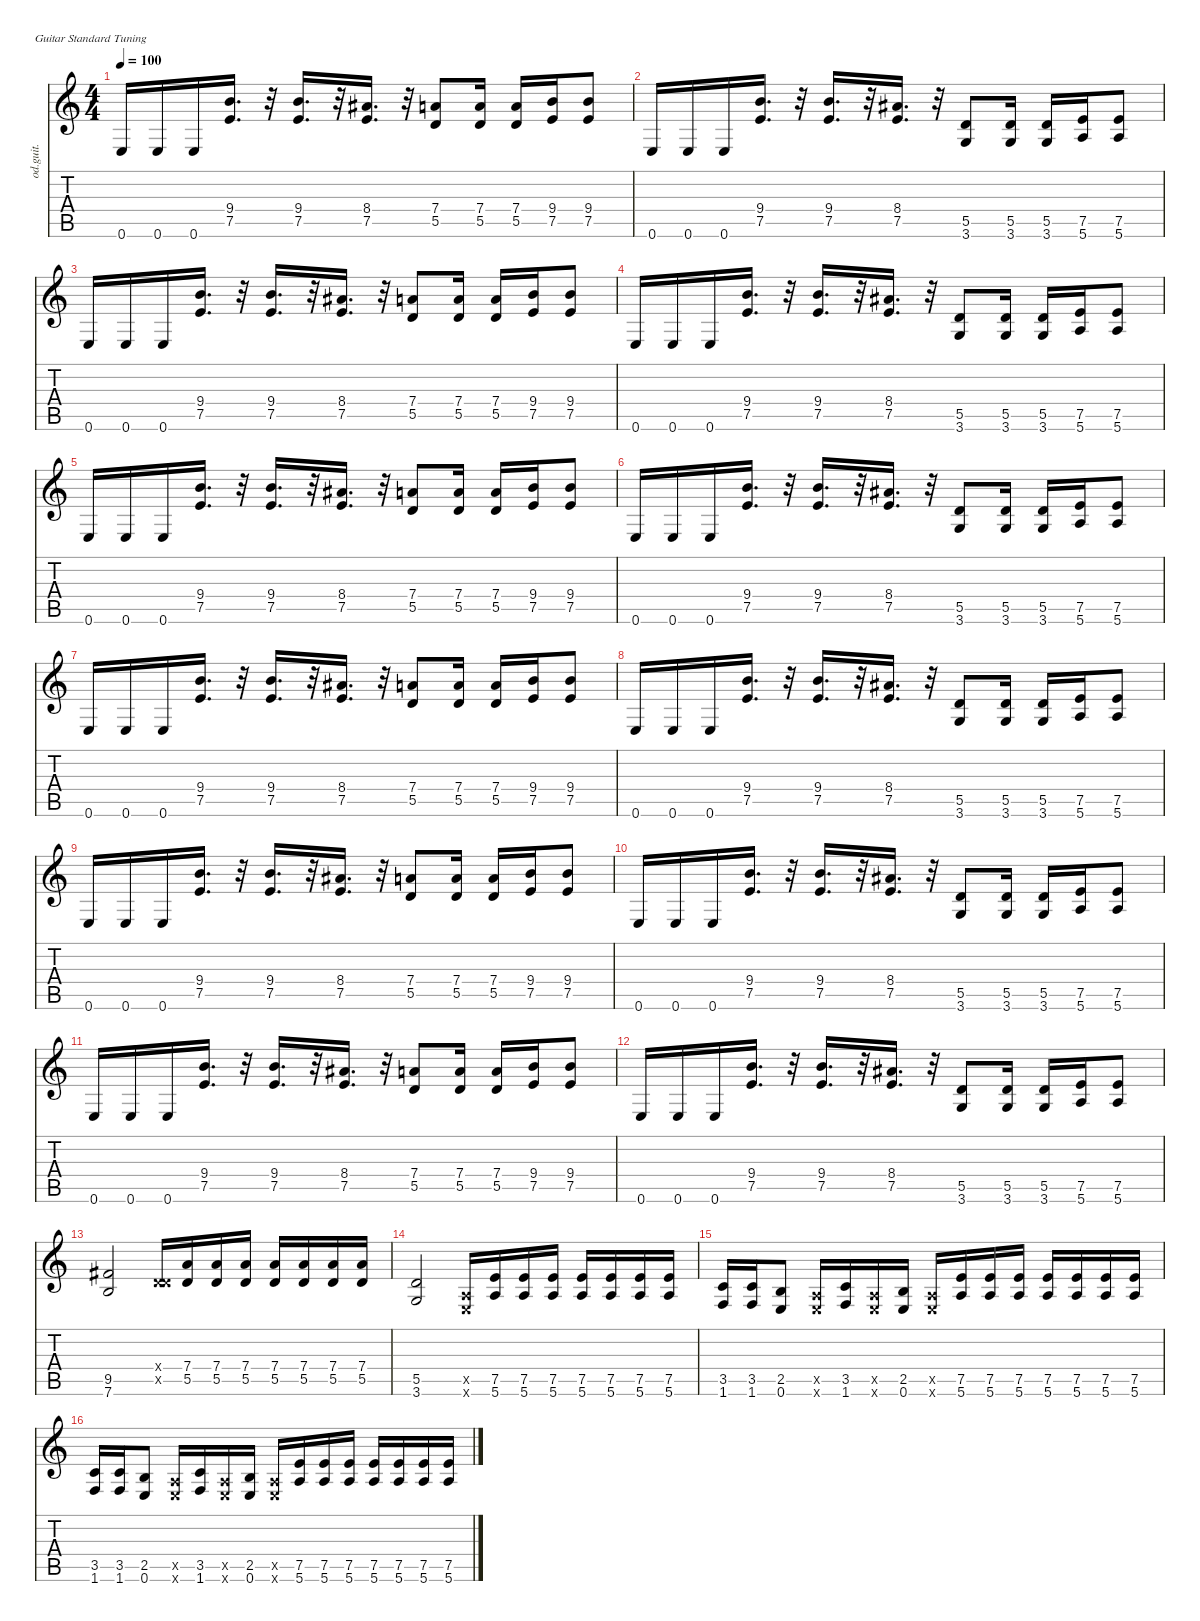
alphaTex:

\defaultSystemsLayout 4
\hideDynamics
\bracketExtendMode nobrackets
\otherSystemsTrackNameOrientation horizontal
\track ("Overdriven Guitar" "od.guit.") {instrument overdrivenguitar}
\staff {score tabs}
\tuning (E4 B3 G3 D3 A2 E2)
\ts (4 4)
\tempo 100
\clef g2
\ks c
0.6.16{dy mf instrument overdrivenguitar beam Up} 0.6.16{beam Up} 0.6.16{beam Up} (7.5 9.4).16{d beam Up} r.32{beam Up} (7.5 9.4).16{d beam Up} r.32{beam Up} (7.5 8.4{acc #}).16{d beam Up} r.32{beam Up} (5.5 7.4).8{beam Up} (5.5 7.4).16{beam Up} (5.5 7.4).16{beam Up} (7.5 9.4).16{beam Up} (7.5 9.4).8{beam Up} |
0.6.16{beam Up} 0.6.16{beam Up} 0.6.16{beam Up} (7.5 9.4).16{d beam Up} r.32{beam Up} (7.5 9.4).16{d beam Up} r.32{beam Up} (7.5 8.4{acc #}).16{d beam Up} r.32{beam Up} (5.5 3.6).8{beam Up} (5.5 3.6).16{beam Up} (5.5 3.6).16{beam Up} (7.5 5.6).16{beam Up} (7.5 5.6).8{beam Up} |
0.6.16{beam Up} 0.6.16{beam Up} 0.6.16{beam Up} (7.5 9.4).16{d beam Up} r.32{beam Up} (7.5 9.4).16{d beam Up} r.32{beam Up} (7.5 8.4{acc #}).16{d beam Up} r.32{beam Up} (5.5 7.4).8{beam Up} (5.5 7.4).16{beam Up} (5.5 7.4).16{beam Up} (7.5 9.4).16{beam Up} (7.5 9.4).8{beam Up} |
0.6.16{beam Up} 0.6.16{beam Up} 0.6.16{beam Up} (7.5 9.4).16{d beam Up} r.32{beam Up} (7.5 9.4).16{d beam Up} r.32{beam Up} (7.5 8.4{acc #}).16{d beam Up} r.32{beam Up} (5.5 3.6).8{beam Up} (5.5 3.6).16{beam Up} (5.5 3.6).16{beam Up} (7.5 5.6).16{beam Up} (7.5 5.6).8{beam Up} |
0.6.16{beam Up} 0.6.16{beam Up} 0.6.16{beam Up} (7.5 9.4).16{d beam Up} r.32{beam Up} (7.5 9.4).16{d beam Up} r.32{beam Up} (7.5 8.4{acc #}).16{d beam Up} r.32{beam Up} (5.5 7.4).8{beam Up} (5.5 7.4).16{beam Up} (5.5 7.4).16{beam Up} (7.5 9.4).16{beam Up} (7.5 9.4).8{beam Up} |
0.6.16{beam Up} 0.6.16{beam Up} 0.6.16{beam Up} (7.5 9.4).16{d beam Up} r.32{beam Up} (7.5 9.4).16{d beam Up} r.32{beam Up} (7.5 8.4{acc #}).16{d beam Up} r.32{beam Up} (5.5 3.6).8{beam Up} (5.5 3.6).16{beam Up} (5.5 3.6).16{beam Up} (7.5 5.6).16{beam Up} (7.5 5.6).8{beam Up} |
0.6.16{beam Up} 0.6.16{beam Up} 0.6.16{beam Up} (7.5 9.4).16{d beam Up} r.32{beam Up} (7.5 9.4).16{d beam Up} r.32{beam Up} (7.5 8.4{acc #}).16{d beam Up} r.32{beam Up} (5.5 7.4).8{beam Up} (5.5 7.4).16{beam Up} (5.5 7.4).16{beam Up} (7.5 9.4).16{beam Up} (7.5 9.4).8{beam Up} |
0.6.16{beam Up} 0.6.16{beam Up} 0.6.16{beam Up} (7.5 9.4).16{d beam Up} r.32{beam Up} (7.5 9.4).16{d beam Up} r.32{beam Up} (7.5 8.4{acc #}).16{d beam Up} r.32{beam Up} (5.5 3.6).8{beam Up} (5.5 3.6).16{beam Up} (5.5 3.6).16{beam Up} (7.5 5.6).16{beam Up} (7.5 5.6).8{beam Up} |
0.6.16{beam Up} 0.6.16{beam Up} 0.6.16{beam Up} (7.5 9.4).16{d beam Up} r.32{beam Up} (7.5 9.4).16{d beam Up} r.32{beam Up} (7.5 8.4{acc #}).16{d beam Up} r.32{beam Up} (5.5 7.4).8{beam Up} (5.5 7.4).16{beam Up} (5.5 7.4).16{beam Up} (7.5 9.4).16{beam Up} (7.5 9.4).8{beam Up} |
0.6.16{beam Up} 0.6.16{beam Up} 0.6.16{beam Up} (7.5 9.4).16{d beam Up} r.32{beam Up} (7.5 9.4).16{d beam Up} r.32{beam Up} (7.5 8.4{acc #}).16{d beam Up} r.32{beam Up} (5.5 3.6).8{beam Up} (5.5 3.6).16{beam Up} (5.5 3.6).16{beam Up} (7.5 5.6).16{beam Up} (7.5 5.6).8{beam Up} |
0.6.16{beam Up} 0.6.16{beam Up} 0.6.16{beam Up} (7.5 9.4).16{d beam Up} r.32{beam Up} (7.5 9.4).16{d beam Up} r.32{beam Up} (7.5 8.4{acc #}).16{d beam Up} r.32{beam Up} (5.5 7.4).8{beam Up} (5.5 7.4).16{beam Up} (5.5 7.4).16{beam Up} (7.5 9.4).16{beam Up} (7.5 9.4).8{beam Up} |
0.6.16{beam Up} 0.6.16{beam Up} 0.6.16{beam Up} (7.5 9.4).16{d beam Up} r.32{beam Up} (7.5 9.4).16{d beam Up} r.32{beam Up} (7.5 8.4{acc #}).16{d beam Up} r.32{beam Up} (5.5 3.6).8{beam Up} (5.5 3.6).16{beam Up} (5.5 3.6).16{beam Up} (7.5 5.6).16{beam Up} (7.5 5.6).8{beam Up} |
\beaming (8 2 2 2 2)
(7.6 9.5{acc #}).2{beam Up} (5.5{x} 0.4{x}).16{beam Up} (5.5 7.4).16{beam Up} (5.5 7.4).16{beam Up} (5.5 7.4).16{beam Up} (5.5 7.4).16{beam Up} (5.5 7.4).16{beam Up} (5.5 7.4).16{beam Up} (5.5 7.4).16{beam Up} |
(3.6 5.5).2{beam Up} (0.6{x} 0.5{x}).16{beam Up} (5.6 7.5).16{beam Up} (5.6 7.5).16{beam Up} (5.6 7.5).16{beam Up} (5.6 7.5).16{beam Up} (5.6 7.5).16{beam Up} (5.6 7.5).16{beam Up} (5.6 7.5).16{beam Up} |
(1.6 3.5).16{beam Up} (1.6 3.5).16{beam Up} (0.6 2.5).8{beam Up} (0.6{x} 0.5{x}).16{beam Up} (1.6 3.5).16{beam Up} (0.6{x} 0.5{x}).16{beam Up} (0.6 2.5).16{beam Up} (0.6{x} 0.5{x}).16{beam Up} (5.6 7.5).16{beam Up} (5.6 7.5).16{beam Up} (5.6 7.5).16{beam Up} (5.6 7.5).16{beam Up} (5.6 7.5).16{beam Up} (5.6 7.5).16{beam Up} (5.6 7.5).16{beam Up} |
(1.6 3.5).16{beam Up} (1.6 3.5).16{beam Up} (0.6 2.5).8{beam Up} (0.6{x} 0.5{x}).16{beam Up} (1.6 3.5).16{beam Up} (0.6{x} 0.5{x}).16{beam Up} (0.6 2.5).16{beam Up} (0.6{x} 0.5{x}).16{beam Up} (5.6 7.5).16{beam Up} (5.6 7.5).16{beam Up} (5.6 7.5).16{beam Up} (5.6 7.5).16{beam Up} (5.6 7.5).16{beam Up} (5.6 7.5).16{beam Up} (5.6 7.5).16{beam Up}
